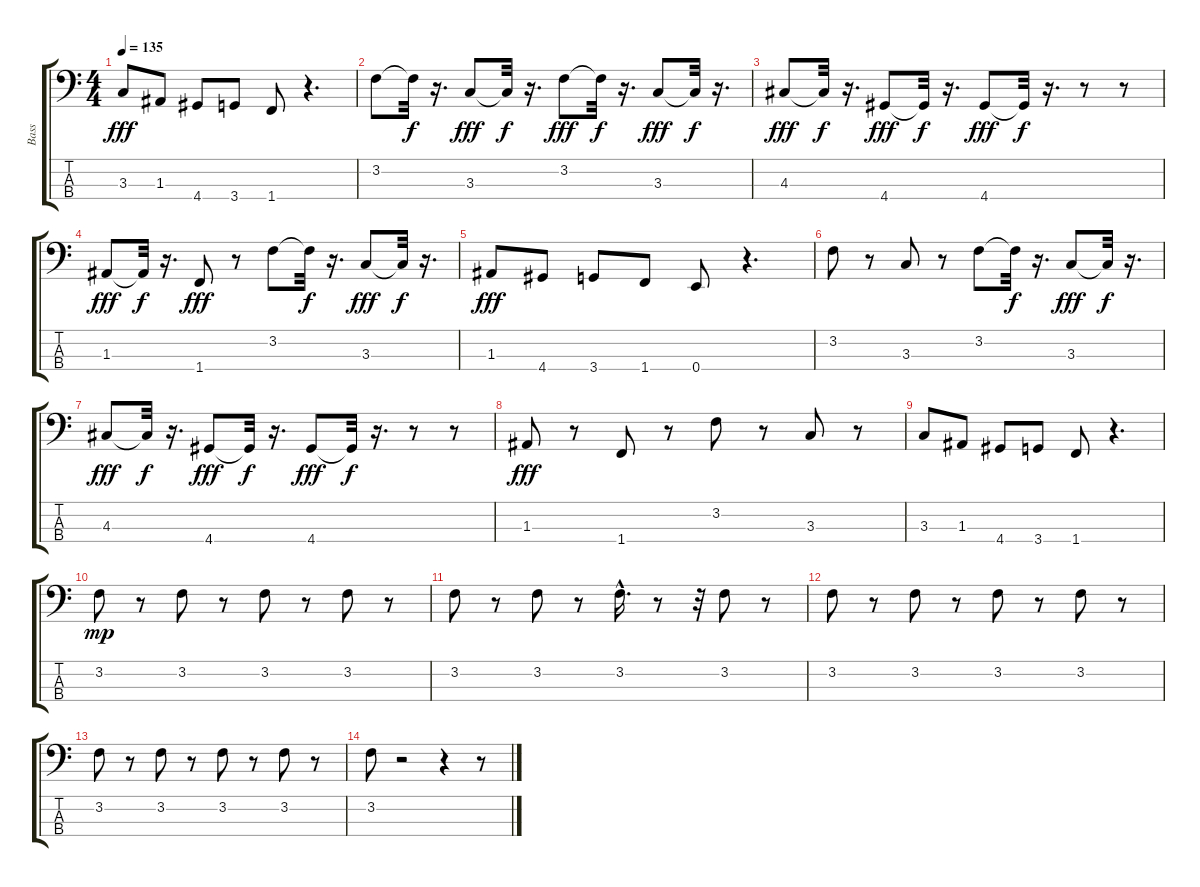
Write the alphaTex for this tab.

\track ("Bass" "Bass") {instrument electricbassfinger}
\staff {score tabs}
\tuning (G2 D2 A1 E1) {hide}
\ts (4 4)
\tempo 135
\clef f4
\ks c
3.3.8{dy fff} 1.3.8 4.4.8 3.4.8 1.4.8 r.4{d} |
3.2.8 3.2{t}.32{dy f} r.16{d} 3.3.8{dy fff} 3.3{t}.32{dy f} r.16{d} 3.2.8{dy fff} 3.2{t}.32{dy f} r.16{d} 3.3.8{dy fff} 3.3{t}.32{dy f} r.16{d} |
4.3.8{dy fff} 4.3{t}.32{dy f} r.16{d} 4.4.8{dy fff} 4.4{t}.32{dy f} r.16{d} 4.4.8{dy fff} 4.4{t}.32{dy f} r.16{d} r.8 r.8 |
1.3.8{dy fff} 1.3{t}.32{dy f} r.16{d} 1.4.8{dy fff} r.8 3.2.8 3.2{t}.32{dy f} r.16{d} 3.3.8{dy fff} 3.3{t}.32{dy f} r.16{d} |
1.3.8{dy fff} 4.4.8 3.4.8 1.4.8 0.4.8 r.4{d} |
3.2.8 r.8 3.3.8 r.8 3.2.8 3.2{t}.32{dy f} r.16{d} 3.3.8{dy fff} 3.3{t}.32{dy f} r.16{d} |
4.3.8{dy fff} 4.3{t}.32{dy f} r.16{d} 4.4.8{dy fff} 4.4{t}.32{dy f} r.16{d} 4.4.8{dy fff} 4.4{t}.32{dy f} r.16{d} r.8 r.8 |
1.3.8{dy fff} r.8 1.4.8 r.8 3.2.8 r.8 3.3.8 r.8 |
3.3.8 1.3.8 4.4.8 3.4.8 1.4.8 r.4{d} |
3.2.8{dy mp} r.8 3.2.8 r.8 3.2.8 r.8 3.2.8 r.8 |
3.2.8 r.8 3.2.8 r.8 3.2{hac}.16{d} r.8 r.32 3.2.8 r.8 |
3.2.8 r.8 3.2.8 r.8 3.2.8 r.8 3.2.8 r.8 |
3.2.8 r.8 3.2.8 r.8 3.2.8 r.8 3.2.8 r.8 |
3.2.8 r.2 r.4 r.8
